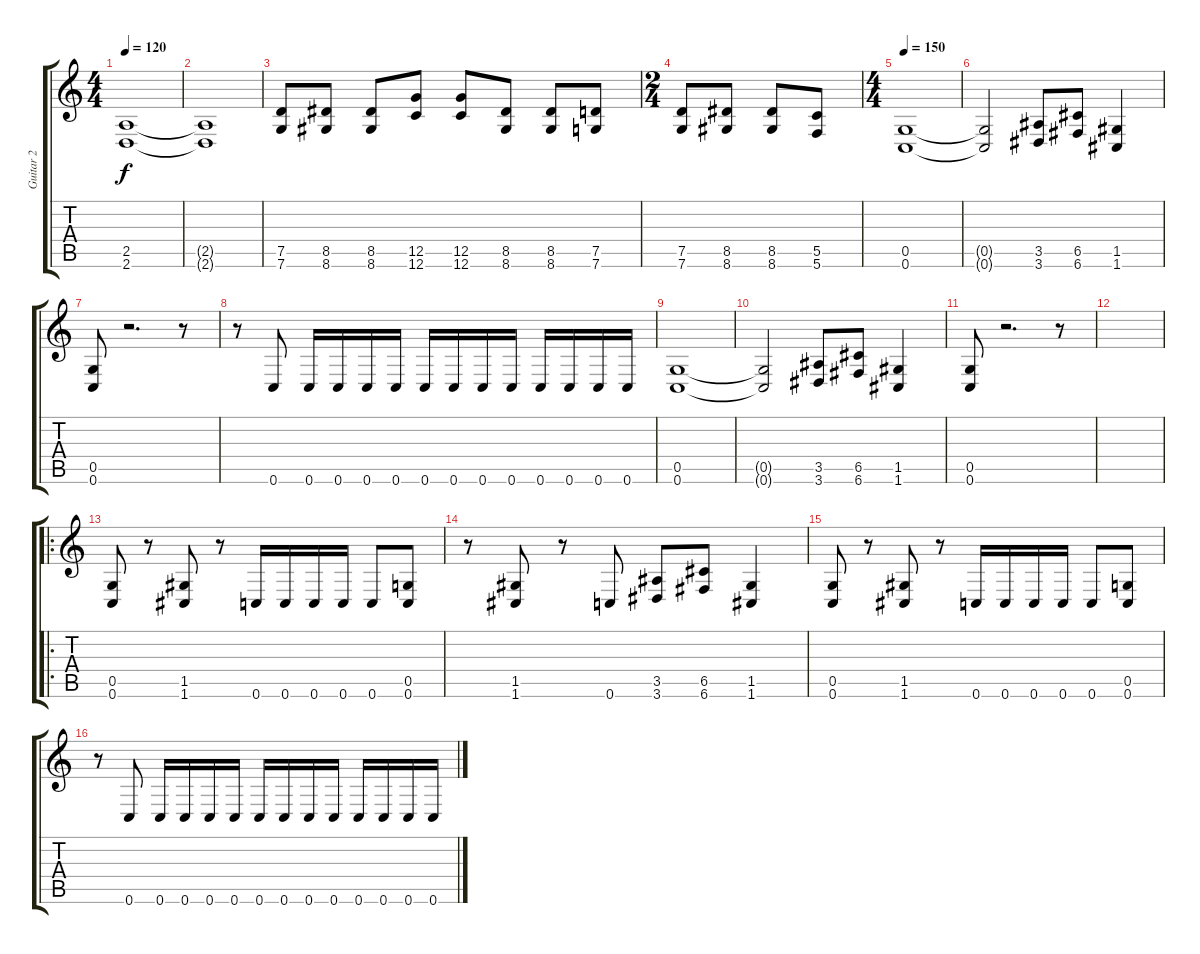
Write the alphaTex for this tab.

\track ("Guitar 2" "Guitar 2") {instrument distortionguitar}
\staff {score tabs}
\tuning (D4 A3 F3 C3 G2 C2) {hide}
\ts (4 4)
\tempo 120
\clef g2
\ks c
(2.5 2.6).1{dy f} |
(2.5{t} 2.6{t}).1 |
(7.5 7.6).8 (8.5 8.6).8 (8.5 8.6).8 (12.5 12.6).8 (12.5 12.6).8 (8.5 8.6).8 (8.5 8.6).8 (7.5 7.6).8 |
\ts (2 4)
(7.5 7.6).8 (8.5 8.6).8 (8.5 8.6).8 (5.5 5.6).8 |
\ts (4 4)
\tempo 150
(0.5 0.6).1 |
(0.5{t} 0.6{t}).2 (3.5 3.6).8 (6.5 6.6).8 (1.5 1.6).4 |
(0.5 0.6).8 r.2{d} r.8 |
r.8 0.6.8 0.6.16 0.6.16 0.6.16 0.6.16 0.6.16 0.6.16 0.6.16 0.6.16 0.6.16 0.6.16 0.6.16 0.6.16 |
(0.5 0.6).1 |
(0.5{t} 0.6{t}).2 (3.5 3.6).8 (6.5 6.6).8 (1.5 1.6).4 |
(0.5 0.6).8 r.2{d} r.8 |
|
\ro
(0.5 0.6).8 r.8 (1.5 1.6).8 r.8 0.6.16 0.6.16 0.6.16 0.6.16 0.6.8 (0.5 0.6).8 |
r.8 (1.5 1.6).8 r.8 0.6.8 (3.5 3.6).8 (6.5 6.6).8 (1.5 1.6).4 |
(0.5 0.6).8 r.8 (1.5 1.6).8 r.8 0.6.16 0.6.16 0.6.16 0.6.16 0.6.8 (0.5 0.6).8 |
r.8 0.6.8 0.6.16 0.6.16 0.6.16 0.6.16 0.6.16 0.6.16 0.6.16 0.6.16 0.6.16 0.6.16 0.6.16 0.6.16
